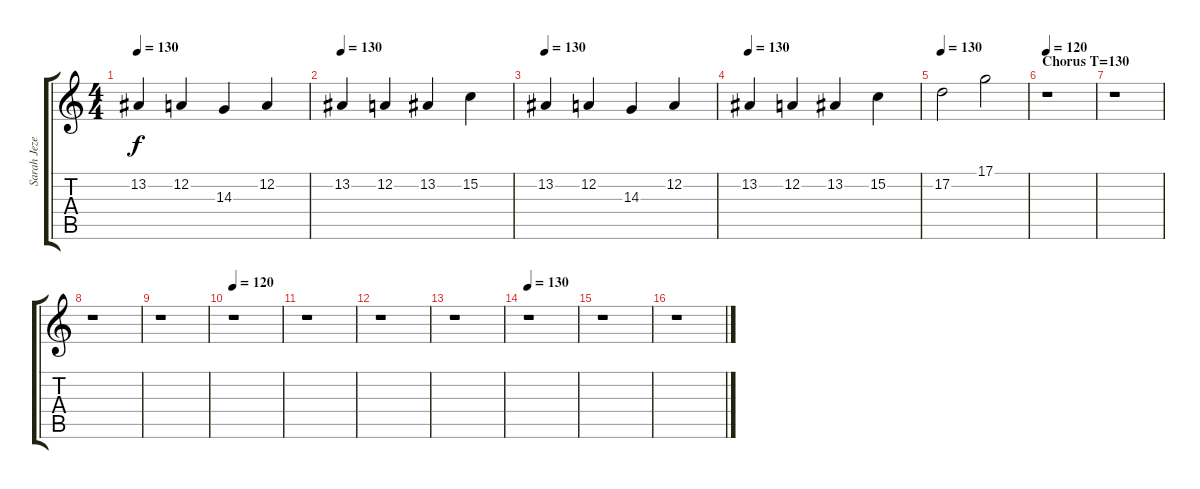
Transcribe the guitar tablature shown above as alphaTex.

\track ("Sarah Jezebel Diva" "Sarah Jeze") {instrument pad4choir}
\staff {score tabs}
\tuning (D4 A3 F3 C3 G2 D2) {hide}
\ts (4 4)
\tempo 130
\clef g2
\ks c
13.2.4{dy f} 12.2.4 14.3.4 12.2.4 |
\tempo 130
13.2.4 12.2.4 13.2.4 15.2.4 |
\tempo 130
13.2.4 12.2.4 14.3.4 12.2.4 |
\tempo 130
13.2.4 12.2.4 13.2.4 15.2.4 |
\tempo 130
17.2.2 17.1.2 |
\section ("" "Chorus T=130")
\tempo 130
\tempo 120
r.1 |
r.1 |
r.1 |
r.1 |
\tempo 130
\tempo 120
r.1 |
r.1 |
r.1 |
r.1 |
\tempo 130
r.1 |
r.1 |
r.1
